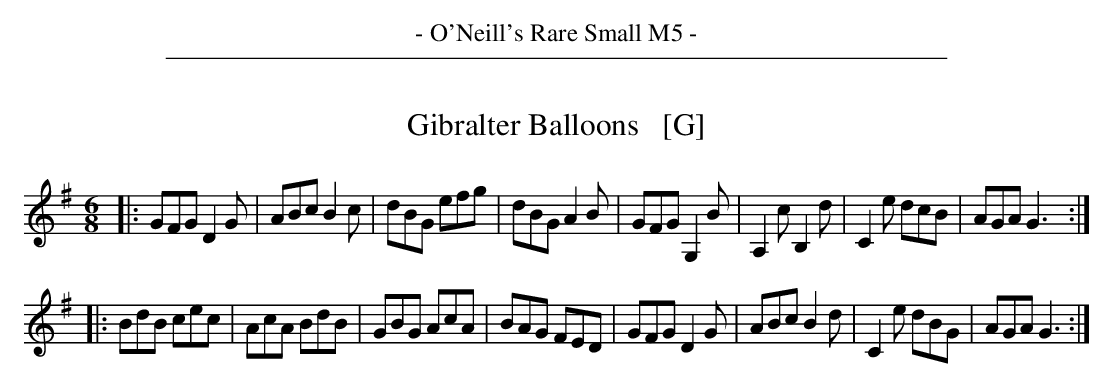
X:1
T: Gibralter Balloons   [G]
M: 6/8
L: 1/8
K: G
|:\
GFG D2G | ABc B2c | dBG efg | dBG A2B |\
GFG G,2B | A,2c B,2d | C2e dcB | AGA G3 ::
BdB cec | AcA BdB | GBG AcA | BAG FED |\
GFG D2G | ABc B2d | C2e dBG | AGA G3 :|
